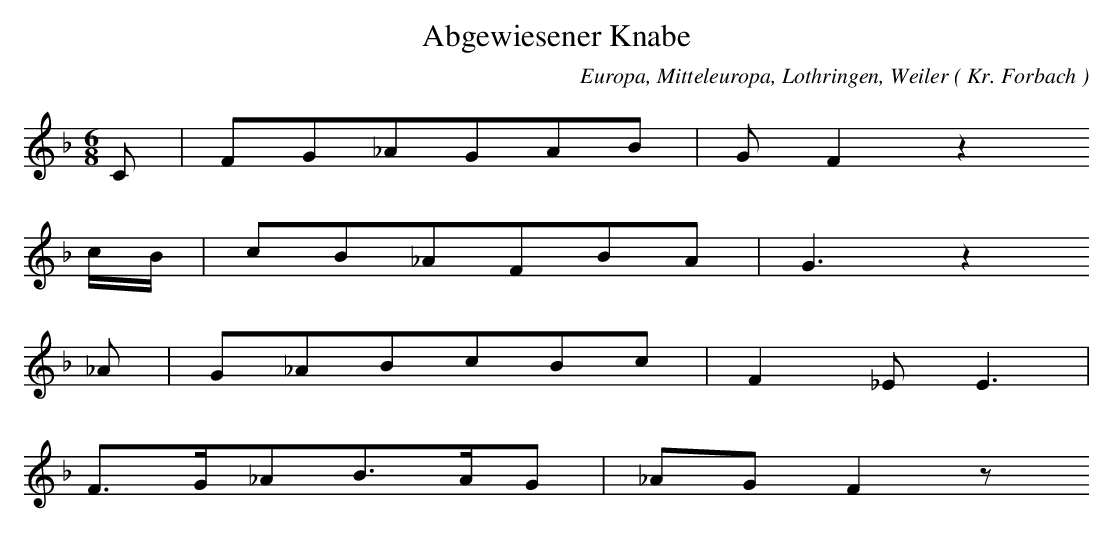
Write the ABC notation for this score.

X:1
T: Abgewiesener Knabe
O: Europa, Mitteleuropa, Lothringen, Weiler ( Kr. Forbach )
M: 6/8
L: 1/16
K: F
C2 | F2G2_A2G2A2B2 | G2F4z4
cB | c2B2_A2F2B2A2 | G6z4
_A2 | G2_A2B2c2B2c2 | F4_E2E6 |
F3G_A2B3AG2 | _A2G2F4z2
